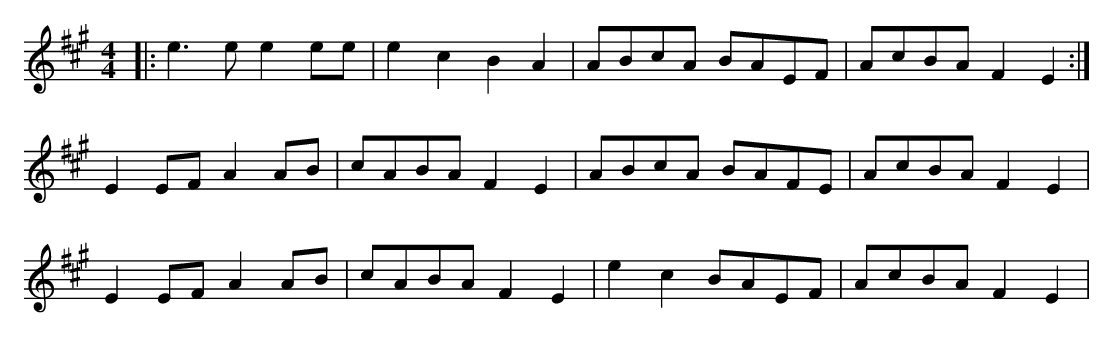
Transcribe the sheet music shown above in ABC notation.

X:1
M:4/4
K:A
|:e3 e e2 ee|e2 c2 B2 A2|ABcA BAEF|AcBA F2 E2:|
E2 EF A2 AB|cABA F2 E2|ABcA BAFE|AcBA F2 E2|
E2 EF A2 AB|cABA F2 E2|e2 c2 BAEF|AcBA F2 E2|
